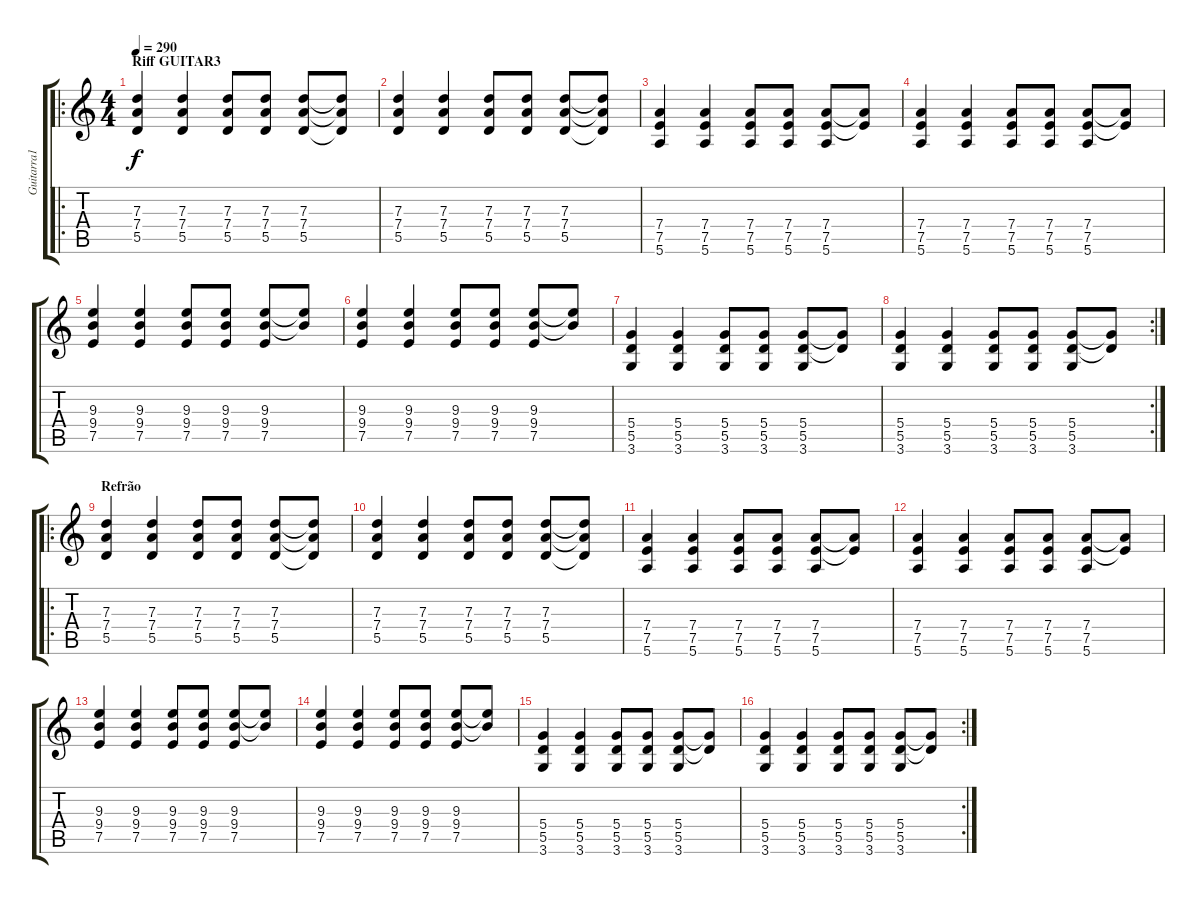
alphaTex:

\track ("Guitarra1" "Guitarra1") {instrument acousticguitarsteel}
\staff {score tabs}
\tuning (E4 B3 G3 D3 A2 E2) {hide}
\ro
\ts (4 4)
\section ("" "Riff GUITAR3")
\tempo 290
\clef g2
\ks c
(7.3 7.4 5.5).4{dy f} (7.3 7.4 5.5).4 (7.3 7.4 5.5).8 (7.3 7.4 5.5).8 (7.3 7.4 5.5).8 (7.3{t} 7.4{t} 5.5{t}).8 |
(7.3 7.4 5.5).4 (7.3 7.4 5.5).4 (7.3 7.4 5.5).8 (7.3 7.4 5.5).8 (7.3 7.4 5.5).8 (7.3{t} 7.4{t} 5.5{t}).8 |
(7.4 7.5 5.6).4 (7.4 7.5 5.6).4 (7.4 7.5 5.6).8 (7.4 7.5 5.6).8 (7.4 7.5 5.6).8 (7.4{t} 7.5{t}).8 |
(7.4 7.5 5.6).4 (7.4 7.5 5.6).4 (7.4 7.5 5.6).8 (7.4 7.5 5.6).8 (7.4 7.5 5.6).8 (7.4{t} 7.5{t}).8 |
(9.3 9.4 7.5).4 (9.3 9.4 7.5).4 (9.3 9.4 7.5).8 (9.3 9.4 7.5).8 (9.3 9.4 7.5).8 (9.3{t} 9.4{t}).8 |
(9.3 9.4 7.5).4 (9.3 9.4 7.5).4 (9.3 9.4 7.5).8 (9.3 9.4 7.5).8 (9.3 9.4 7.5).8 (9.3{t} 9.4{t}).8 |
(5.4 5.5 3.6).4 (5.4 5.5 3.6).4 (5.4 5.5 3.6).8 (5.4 5.5 3.6).8 (5.4 5.5 3.6).8 (5.4{t} 5.5{t}).8 |
\rc 2
(5.4 5.5 3.6).4 (5.4 5.5 3.6).4 (5.4 5.5 3.6).8 (5.4 5.5 3.6).8 (5.4 5.5 3.6).8 (5.4{t} 5.5{t}).8 |
\ro
\section ("" "Refrão")
(7.3 7.4 5.5).4 (7.3 7.4 5.5).4 (7.3 7.4 5.5).8 (7.3 7.4 5.5).8 (7.3 7.4 5.5).8 (7.3{t} 7.4{t} 5.5{t}).8 |
(7.3 7.4 5.5).4 (7.3 7.4 5.5).4 (7.3 7.4 5.5).8 (7.3 7.4 5.5).8 (7.3 7.4 5.5).8 (7.3{t} 7.4{t} 5.5{t}).8 |
(7.4 7.5 5.6).4 (7.4 7.5 5.6).4 (7.4 7.5 5.6).8 (7.4 7.5 5.6).8 (7.4 7.5 5.6).8 (7.4{t} 7.5{t}).8 |
(7.4 7.5 5.6).4 (7.4 7.5 5.6).4 (7.4 7.5 5.6).8 (7.4 7.5 5.6).8 (7.4 7.5 5.6).8 (7.4{t} 7.5{t}).8 |
(9.3 9.4 7.5).4 (9.3 9.4 7.5).4 (9.3 9.4 7.5).8 (9.3 9.4 7.5).8 (9.3 9.4 7.5).8 (9.3{t} 9.4{t}).8 |
(9.3 9.4 7.5).4 (9.3 9.4 7.5).4 (9.3 9.4 7.5).8 (9.3 9.4 7.5).8 (9.3 9.4 7.5).8 (9.3{t} 9.4{t}).8 |
(5.4 5.5 3.6).4 (5.4 5.5 3.6).4 (5.4 5.5 3.6).8 (5.4 5.5 3.6).8 (5.4 5.5 3.6).8 (5.4{t} 5.5{t}).8 |
\rc 2
(5.4 5.5 3.6).4 (5.4 5.5 3.6).4 (5.4 5.5 3.6).8 (5.4 5.5 3.6).8 (5.4 5.5 3.6).8 (5.4{t} 5.5{t}).8
